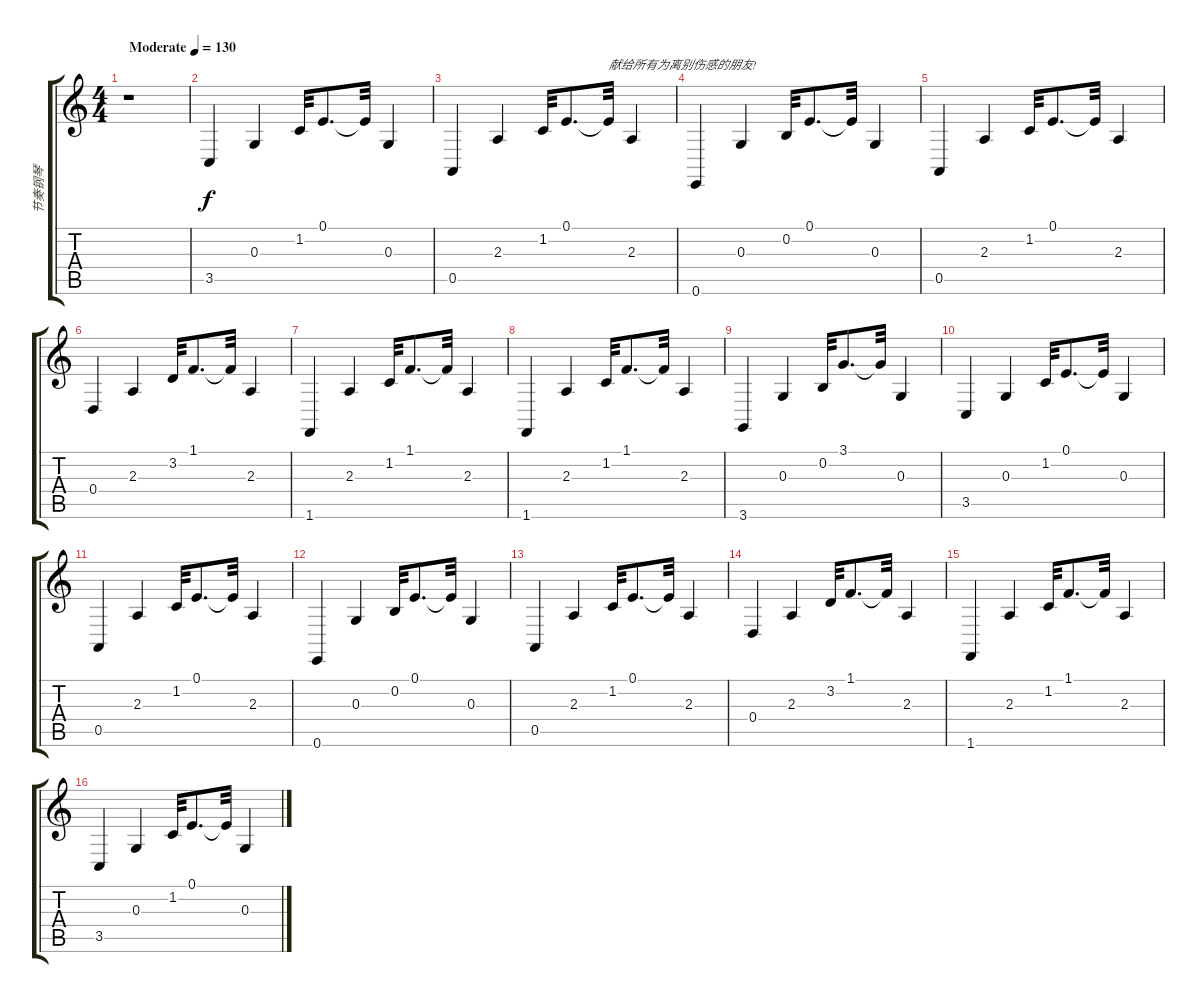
\track ("节奏钢琴" "节奏钢琴") {instrument acousticgrandpiano}
\staff {score tabs}
\tuning (E4 B3 G3 D3 A2 E2) {hide}
\ts (4 4)
\tempo (130 "Moderate")
\clef g2
\ks c
r.1{dy f instrument acousticgrandpiano} |
3.5.4 0.3.4 1.2.32 0.1.8{d} 0.1{t}.32 0.3.4 |
0.5.4 2.3.4 1.2.32 0.1.8{d} 0.1{t}.32{txt "献给所有为离别伤感的朋友!"} 2.3.4 |
0.6.4 0.3.4 0.2.32 0.1.8{d} 0.1{t}.32 0.3.4{txt ""} |
0.5.4 2.3.4 1.2.32 0.1.8{d} 0.1{t}.32 2.3.4 |
0.4.4 2.3.4 3.2.32 1.1.8{d} 1.1{t}.32 2.3.4 |
1.6.4 2.3.4 1.2.32 1.1.8{d} 1.1{t}.32 2.3.4 |
1.6.4 2.3.4 1.2.32 1.1.8{d} 1.1{t}.32 2.3.4 |
3.6.4 0.3.4 0.2.32 3.1.8{d} 3.1{t}.32 0.3.4 |
3.5.4 0.3.4 1.2.32 0.1.8{d} 0.1{t}.32 0.3.4 |
0.5.4 2.3.4 1.2.32 0.1.8{d} 0.1{t}.32 2.3.4 |
0.6.4 0.3.4 0.2.32 0.1.8{d} 0.1{t}.32 0.3.4 |
0.5.4 2.3.4 1.2.32 0.1.8{d} 0.1{t}.32 2.3.4 |
0.4.4 2.3.4 3.2.32 1.1.8{d} 1.1{t}.32 2.3.4 |
1.6.4 2.3.4 1.2.32 1.1.8{d} 1.1{t}.32 2.3.4 |
3.5.4 0.3.4 1.2.32 0.1.8{d} 0.1{t}.32 0.3.4
